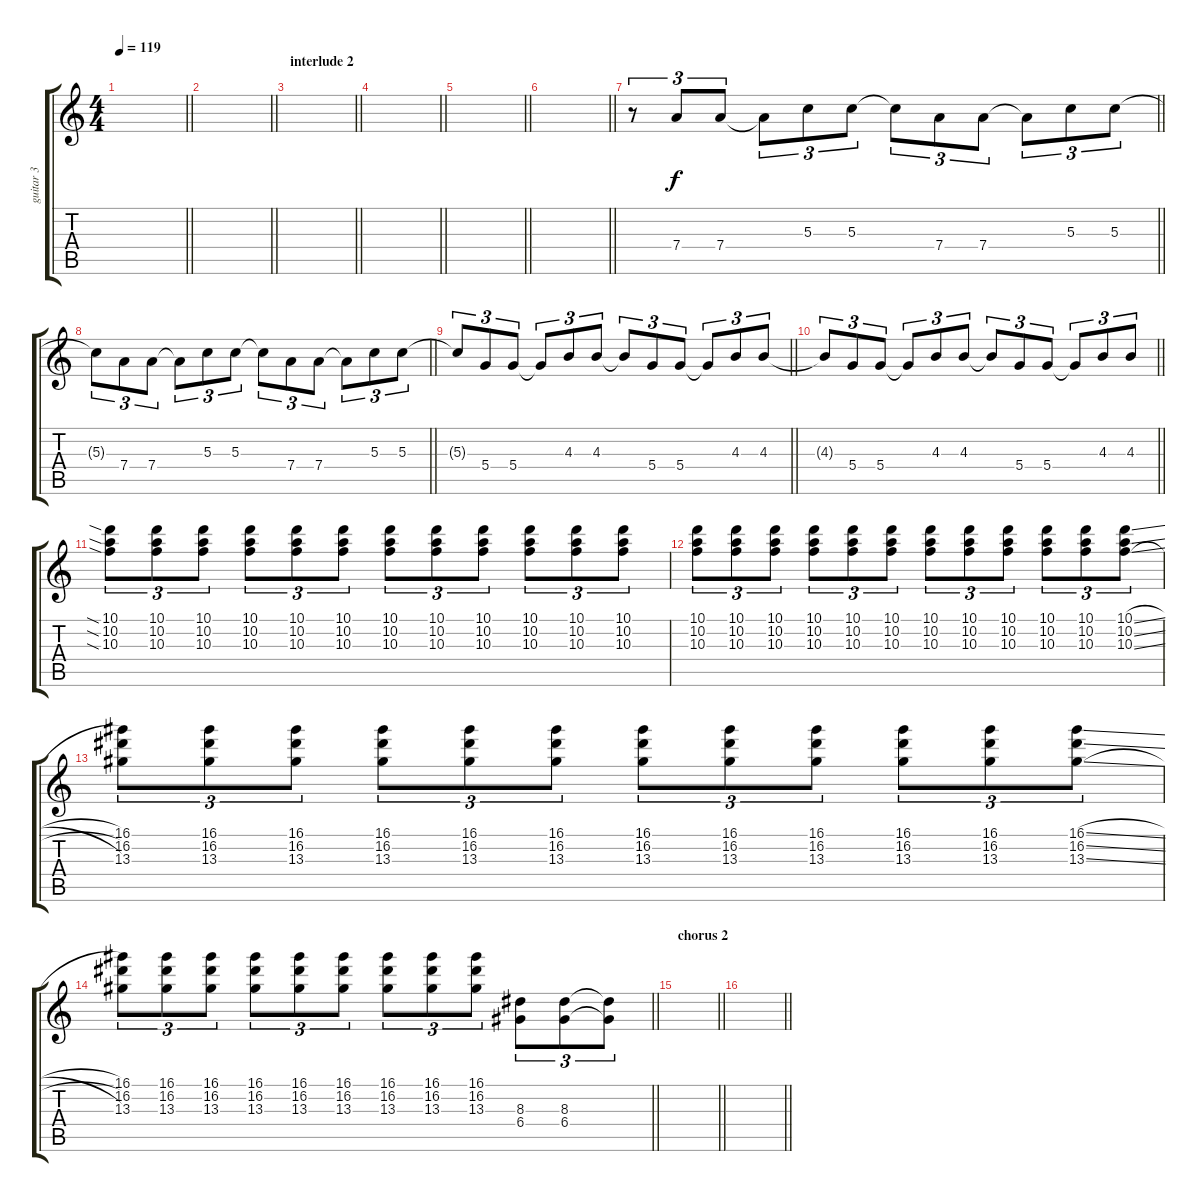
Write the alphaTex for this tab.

\track ("guitar 3" "guitar 3") {instrument overdrivenguitar}
\staff {score tabs}
\tuning (E4 B3 G3 D3 A2 E2) {hide}
\ts (4 4)
\tempo 119
\clef g2
\barLineRight lightlight
\ks c
|
\barLineRight lightlight
|
\section ("" "interlude 2")
\barLineRight lightlight
|
\barLineRight lightlight
|
\barLineRight lightlight
|
\barLineRight lightlight
|
\barLineRight lightlight
r.8{tu (3 2)} 7.4.8{tu (3 2)} 7.4.8{tu (3 2)} 7.4{t}.8{tu (3 2)} 5.3.8{tu (3 2)} 5.3.8{tu (3 2)} 5.3{t}.8{tu (3 2)} 7.4.8{tu (3 2)} 7.4.8{tu (3 2)} 7.4{t}.8{tu (3 2)} 5.3.8{tu (3 2)} 5.3.8{tu (3 2)} |
\barLineRight lightlight
5.3{t}.8{tu (3 2)} 7.4.8{tu (3 2)} 7.4.8{tu (3 2)} 7.4{t}.8{tu (3 2)} 5.3.8{tu (3 2)} 5.3.8{tu (3 2)} 5.3{t}.8{tu (3 2)} 7.4.8{tu (3 2)} 7.4.8{tu (3 2)} 7.4{t}.8{tu (3 2)} 5.3.8{tu (3 2)} 5.3.8{tu (3 2)} |
\barLineRight lightlight
5.3{t}.8{tu (3 2)} 5.4.8{tu (3 2)} 5.4.8{tu (3 2)} 5.4{t}.8{tu (3 2)} 4.3.8{tu (3 2)} 4.3.8{tu (3 2)} 4.3{t}.8{tu (3 2)} 5.4.8{tu (3 2)} 5.4.8{tu (3 2)} 5.4{t}.8{tu (3 2)} 4.3.8{tu (3 2)} 4.3.8{tu (3 2)} |
\barLineRight lightlight
4.3{t}.8{tu (3 2)} 5.4.8{tu (3 2)} 5.4.8{tu (3 2)} 5.4{t}.8{tu (3 2)} 4.3.8{tu (3 2)} 4.3.8{tu (3 2)} 4.3{t}.8{tu (3 2)} 5.4.8{tu (3 2)} 5.4.8{tu (3 2)} 5.4{t}.8{tu (3 2)} 4.3.8{tu (3 2)} 4.3.8{tu (3 2)} |
(10.1{sia} 10.2{sia} 10.3{sia}).8{tu (3 2)} (10.1 10.2 10.3).8{tu (3 2)} (10.1 10.2 10.3).8{tu (3 2)} (10.1 10.2 10.3).8{tu (3 2)} (10.1 10.2 10.3).8{tu (3 2)} (10.1 10.2 10.3).8{tu (3 2)} (10.1 10.2 10.3).8{tu (3 2)} (10.1 10.2 10.3).8{tu (3 2)} (10.1 10.2 10.3).8{tu (3 2)} (10.1 10.2 10.3).8{tu (3 2)} (10.1 10.2 10.3).8{tu (3 2)} (10.1 10.2 10.3).8{tu (3 2)} |
(10.1 10.2 10.3).8{tu (3 2)} (10.1 10.2 10.3).8{tu (3 2)} (10.1 10.2 10.3).8{tu (3 2)} (10.1 10.2 10.3).8{tu (3 2)} (10.1 10.2 10.3).8{tu (3 2)} (10.1 10.2 10.3).8{tu (3 2)} (10.1 10.2 10.3).8{tu (3 2)} (10.1 10.2 10.3).8{tu (3 2)} (10.1 10.2 10.3).8{tu (3 2)} (10.1 10.2 10.3).8{tu (3 2)} (10.1 10.2 10.3).8{tu (3 2)} (10.1{sl} 10.2{sl} 10.3{sl}).8{tu (3 2)} |
(16.1 16.2 13.3).8{tu (3 2)} (16.1 16.2 13.3).8{tu (3 2)} (16.1 16.2 13.3).8{tu (3 2)} (16.1 16.2 13.3).8{tu (3 2)} (16.1 16.2 13.3).8{tu (3 2)} (16.1 16.2 13.3).8{tu (3 2)} (16.1 16.2 13.3).8{tu (3 2)} (16.1 16.2 13.3).8{tu (3 2)} (16.1 16.2 13.3).8{tu (3 2)} (16.1 16.2 13.3).8{tu (3 2)} (16.1 16.2 13.3).8{tu (3 2)} (16.1{sl} 16.2{sl} 13.3{sl}).8{tu (3 2)} |
\barLineRight lightlight
(16.1 16.2 13.3).8{tu (3 2)} (16.1 16.2 13.3).8{tu (3 2)} (16.1 16.2 13.3).8{tu (3 2)} (16.1 16.2 13.3).8{tu (3 2)} (16.1 16.2 13.3).8{tu (3 2)} (16.1 16.2 13.3).8{tu (3 2)} (16.1 16.2 13.3).8{tu (3 2)} (16.1 16.2 13.3).8{tu (3 2)} (16.1 16.2 13.3).8{tu (3 2)} (8.3 6.4).8{tu (3 2)} (8.3 6.4).8{tu (3 2)} (8.3{t} 6.4{t}).8{tu (3 2)} |
\section ("" "chorus 2")
\barLineRight lightlight
|
\barLineRight lightlight
